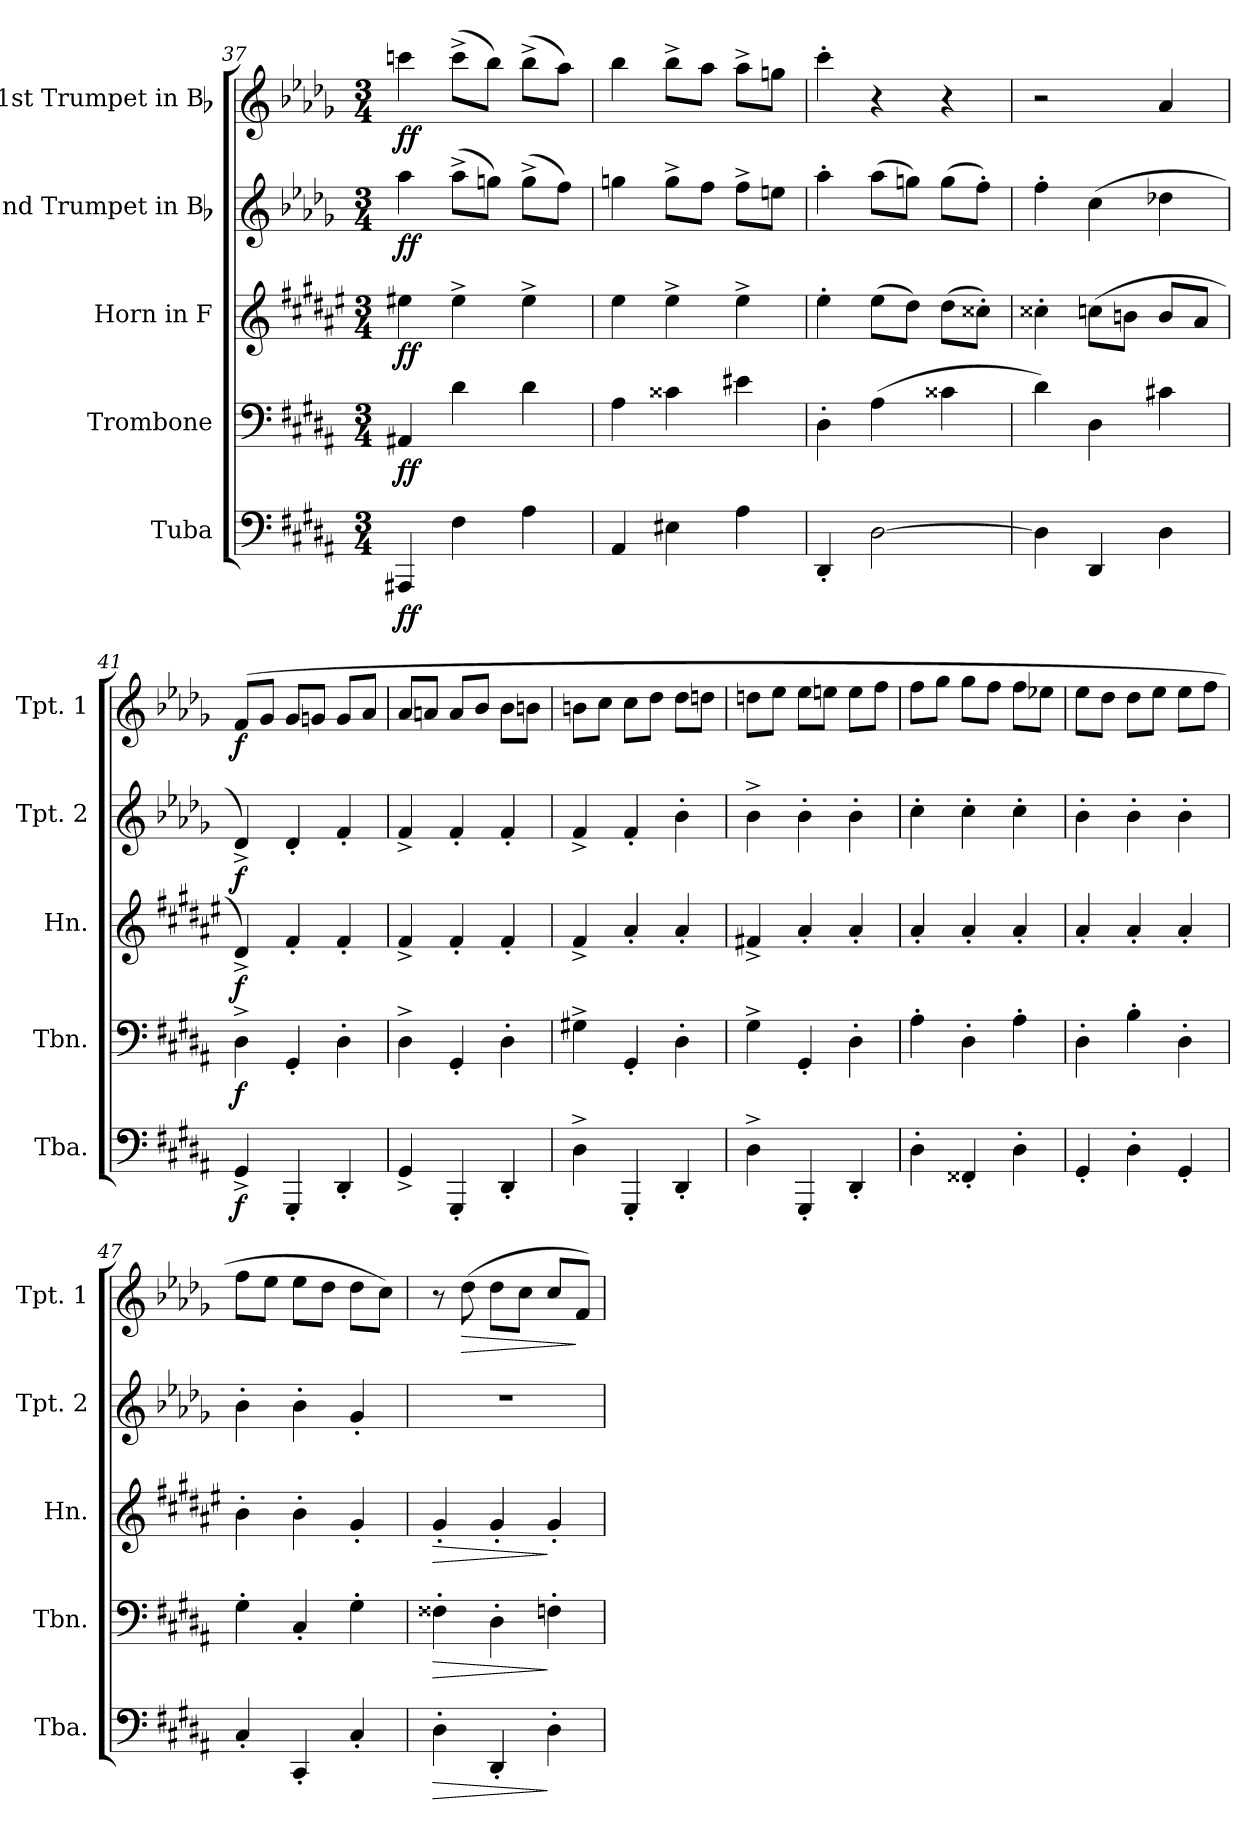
**kern	**dynam	**kern	**dynam	**kern	**dynam	**kern	**dynam	**kern	**dynam
*part5	*part5	*part4	*part4	*part3	*part3	*part2	*part2	*part1	*part1
*staff5	*staff5	*staff4	*staff4	*staff3	*staff3	*staff2	*staff2	*staff1	*staff1
*I"Tuba	*	*I"Trombone	*	*I"Horn in F	*	*I"2nd Trumpet in Bb	*	*I"1st Trumpet in Bb	*
*I'Tba.	*	*I'Tbn.	*	*I'Hn.	*	*I'Tpt. 2	*	*I'Tpt. 1	*
*clefF4	*	*clefF4	*	*clefG2	*	*clefG2	*	*clefG2	*
*	*	*	*	*ITrd4c7	*	*ITrd1c2	*	*ITrd1c2	*
*k[f#c#g#d#a#]	*	*k[f#c#g#d#a#]	*	*k[f#c#g#d#a#]	*	*k[b-e-a-d-g-c-f-]	*	*k[b-e-a-d-g-c-f-]	*
*B:	*	*B:	*	*B:	*	*C-:	*	*C-:	*
*M3/4	*	*M3/4	*	*M3/4	*	*M3/4	*	*M3/4	*
=37	=37	=37	=37	=37	=37	=37	=37	=37	=37
!	!LO:DY:b	!	!LO:DY:b	!	!LO:DY:b	!	!LO:DY:b	!	!LO:DY:b
4AAA#X/	ff	4AA#X/	ff	4a#X\	ff	4gg-\	ff	4bb-X\	ff
4F#\	.	4d#\	.	4a#^\	.	(>8gg-^\L	.	(>8bb-^\L	.
.	.	.	.	.	.	8ffn\J)	.	8aa-\J)	.
4A#\	.	4d#\	.	4a#^\	.	(>8ff^\L	.	(>8aa-^\L	.
.	.	.	.	.	.	8ee-\J)	.	8gg-\J)	.
!!LO:PB:g=z
=38	=38	=38	=38	=38	=38	=38	=38	=38	=38
4AA#/	.	4A#\	.	4a#\	.	4ffn\	.	4aa-\	.
4E#X\	.	4c##X\	.	4a#^\	.	8ff^\L	.	8aa-^\L	.
.	.	.	.	.	.	8ee-\J	.	8gg-\J	.
4A#\	.	4e#X\	.	4a#^\	.	8ee-^\L	.	8gg-^\L	.
.	.	.	.	.	.	8ddn\J	.	8ffn\J	.
=39	=39	=39	=39	=39	=39	=39	=39	=39	=39
4DD#'/	.	4D#'\	.	4a#'\	.	4gg-'\	.	4bb-'\	.
[2D#\	.	(>4A#\	.	(>8a#\L	.	(>8gg-\L	.	4r	.
.	.	.	.	8g#\J)	.	8ffn\J)	.	.	.
.	.	4c##X\	.	(>8g#\L	.	(>8ff\L	.	4r	.
.	.	.	.	8f##X'\J)	.	8ee-'\J)	.	.	.
=40	=40	=40	=40	=40	=40	=40	=40	=40	=40
4D#\]	.	4d#\)	.	4f##X'\	.	4ee-'\	.	2r	.
4DD#/	.	4D#\	.	(>8fn\L	.	(>4b-\	.	.	.
.	.	.	.	8en\J	.	.	.	.	.
4D#\	.	4c#X\	.	8e/L	.	4cc-X\	.	4g-/	.
.	.	.	.	8d#/J	.	.	.	.	.
=41	=41	=41	=41	=41	=41	=41	=41	=41	=41
!	!LO:DY:b	!	!LO:DY:b	!	!LO:DY:b	!	!LO:DY:b	!	!LO:DY:b
4GG#^/	f	4D#^\	f	4G#^/)	f	4c-^/)	f	(>8e-/L	f
.	.	.	.	.	.	.	.	8f-/J	.
4GGG#'/	.	4GG#'/	.	4B'/	.	4c-'/	.	8f-/L	.
.	.	.	.	.	.	.	.	8fn/J	.
4DD#'/	.	4D#'\	.	4B'/	.	4e-'/	.	8f/L	.
.	.	.	.	.	.	.	.	8g-/J	.
=42	=42	=42	=42	=42	=42	=42	=42	=42	=42
4GG#^/	.	4D#^\	.	4B^/	.	4e-^/	.	8g-/L	.
.	.	.	.	.	.	.	.	8gn/J	.
4GGG#'/	.	4GG#'/	.	4B'/	.	4e-'/	.	8g/L	.
.	.	.	.	.	.	.	.	8a-/J	.
4DD#'/	.	4D#'\	.	4B'/	.	4e-'/	.	8a-\L	.
.	.	.	.	.	.	.	.	8an\J	.
!!LO:LB:g=z
=43	=43	=43	=43	=43	=43	=43	=43	=43	=43
4D#^\	.	4G#X^\	.	4B^/	.	4e-^/	.	8an\L	.
.	.	.	.	.	.	.	.	8b-\J	.
4GGG#'/	.	4GG#'/	.	4d#'/	.	4e-'/	.	8b-\L	.
.	.	.	.	.	.	.	.	8cc-\J	.
4DD#'/	.	4D#'\	.	4d#'/	.	4a-'\	.	8cc-\L	.
.	.	.	.	.	.	.	.	8ccn\J	.
=44	=44	=44	=44	=44	=44	=44	=44	=44	=44
4D#^\	.	4G#^\	.	4Bn^/	.	4a-^\	.	8ccn\L	.
.	.	.	.	.	.	.	.	8dd-\J	.
4GGG#'/	.	4GG#'/	.	4d#'/	.	4a-'\	.	8dd-\L	.
.	.	.	.	.	.	.	.	8ddn\J	.
4DD#'/	.	4D#'\	.	4d#'/	.	4a-'\	.	8dd\L	.
.	.	.	.	.	.	.	.	8ee-\J	.
=45	=45	=45	=45	=45	=45	=45	=45	=45	=45
4D#'\	.	4A#'\	.	4d#'/	.	4b-'\	.	8ee-\L	.
.	.	.	.	.	.	.	.	8ff-\J	.
4FF##X'/	.	4D#'\	.	4d#'/	.	4b-'\	.	8ff-\L	.
.	.	.	.	.	.	.	.	8ee-\J	.
4D#'\	.	4A#'\	.	4d#'/	.	4b-'\	.	8ee-\L	.
.	.	.	.	.	.	.	.	8dd-X\J	.
=46	=46	=46	=46	=46	=46	=46	=46	=46	=46
4GG#'/	.	4D#'\	.	4d#'/	.	4a-'\	.	8dd-\L	.
.	.	.	.	.	.	.	.	8cc-\J	.
4D#'\	.	4B'\	.	4d#'/	.	4a-'\	.	8cc-\L	.
.	.	.	.	.	.	.	.	8dd-\J	.
4GG#'/	.	4D#'\	.	4d#'/	.	4a-'\	.	8dd-\L	.
.	.	.	.	.	.	.	.	8ee-\J	.
=47	=47	=47	=47	=47	=47	=47	=47	=47	=47
4C#'/	.	4G#'\	.	4e'\	.	4a-'\	.	8ee-\L	.
.	.	.	.	.	.	.	.	8dd-\J	.
4CC#'/	.	4C#'/	.	4e'\	.	4a-'\	.	8dd-\L	.
.	.	.	.	.	.	.	.	8cc-\J	.
4C#'/	.	4G#'\	.	4c#'/	.	4f-'/	.	8cc-\L	.
.	.	.	.	.	.	.	.	8b-\J)	.
=48	=48	=48	=48	=48	=48	=48	=48	=48	=48
!	!LO:HP:b	!	!LO:HP:b	!	!LO:HP:b	!	!	!	!
4D#'\	>	4F##X'\	>	4c#'/	>	2.r	.	8r	.
!	!	!	!	!	!	!	!	!	!LO:HP:b
.	.	.	.	.	.	.	.	(>8cc-\	>
4DD#'/	.	4D#'\	.	4c#'/	.	.	.	8cc-\L	.
.	.	.	.	.	.	.	.	8b-\J	.
4D#'\	]	4Fn'\	]	4c#'/	]	.	.	8b-/L	.
.	.	.	.	.	.	.	.	8e-/J)	]
=	=	=	=	=	=	=	=	=	=
*-	*-	*-	*-	*-	*-	*-	*-	*-	*-
